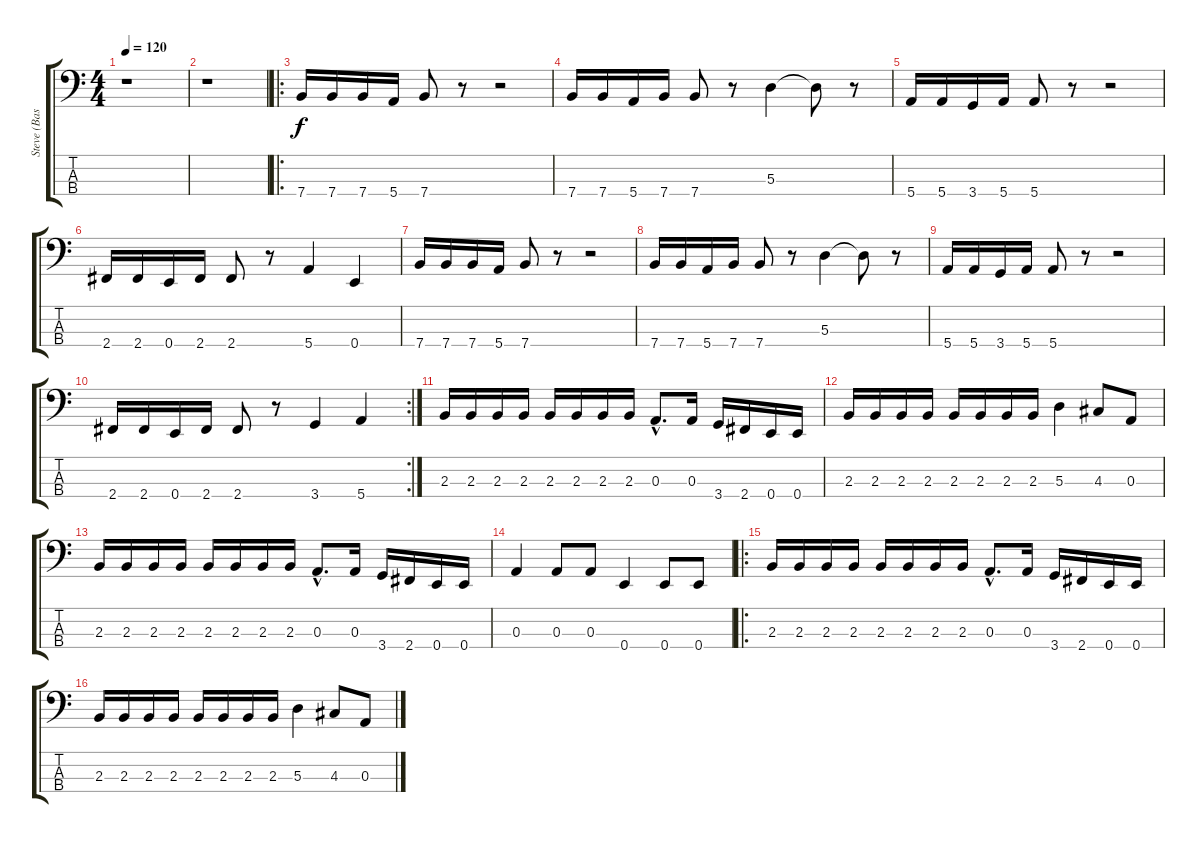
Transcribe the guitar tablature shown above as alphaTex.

\track ("Steve (Bass)" "Steve (Bas") {instrument electricbasspick}
\staff {score tabs}
\tuning (G2 D2 A1 E1) {hide}
\ts (4 4)
\tempo 120
\clef f4
\ks c
r.1{dy f instrument electricbasspick} |
r.1 |
\ro
7.4.16 7.4.16 7.4.16 5.4.16 7.4.8 r.8 r.2 |
7.4.16 7.4.16 5.4.16 7.4.16 7.4.8 r.8 5.3.4 5.3{t}.8 r.8 |
5.4.16 5.4.16 3.4.16 5.4.16 5.4.8 r.8 r.2 |
2.4.16 2.4.16 0.4.16 2.4.16 2.4.8 r.8 5.4.4 0.4.4 |
7.4.16 7.4.16 7.4.16 5.4.16 7.4.8 r.8 r.2 |
7.4.16 7.4.16 5.4.16 7.4.16 7.4.8 r.8 5.3.4 5.3{t}.8 r.8 |
5.4.16 5.4.16 3.4.16 5.4.16 5.4.8 r.8 r.2 |
\rc 2
2.4.16 2.4.16 0.4.16 2.4.16 2.4.8 r.8 3.4.4 5.4.4 |
2.3.16 2.3.16 2.3.16 2.3.16 2.3.16 2.3.16 2.3.16 2.3.16 0.3{hac}.8{d} 0.3.16 3.4.16 2.4.16 0.4.16 0.4.16 |
2.3.16 2.3.16 2.3.16 2.3.16 2.3.16 2.3.16 2.3.16 2.3.16 5.3.4 4.3.8 0.3.8 |
2.3.16 2.3.16 2.3.16 2.3.16 2.3.16 2.3.16 2.3.16 2.3.16 0.3{hac}.8{d} 0.3.16 3.4.16 2.4.16 0.4.16 0.4.16 |
0.3.4 0.3.8 0.3.8 0.4.4 0.4.8 0.4.8 |
\ro
2.3.16 2.3.16 2.3.16 2.3.16 2.3.16 2.3.16 2.3.16 2.3.16 0.3{hac}.8{d} 0.3.16 3.4.16 2.4.16 0.4.16 0.4.16 |
2.3.16 2.3.16 2.3.16 2.3.16 2.3.16 2.3.16 2.3.16 2.3.16 5.3.4 4.3.8 0.3.8
